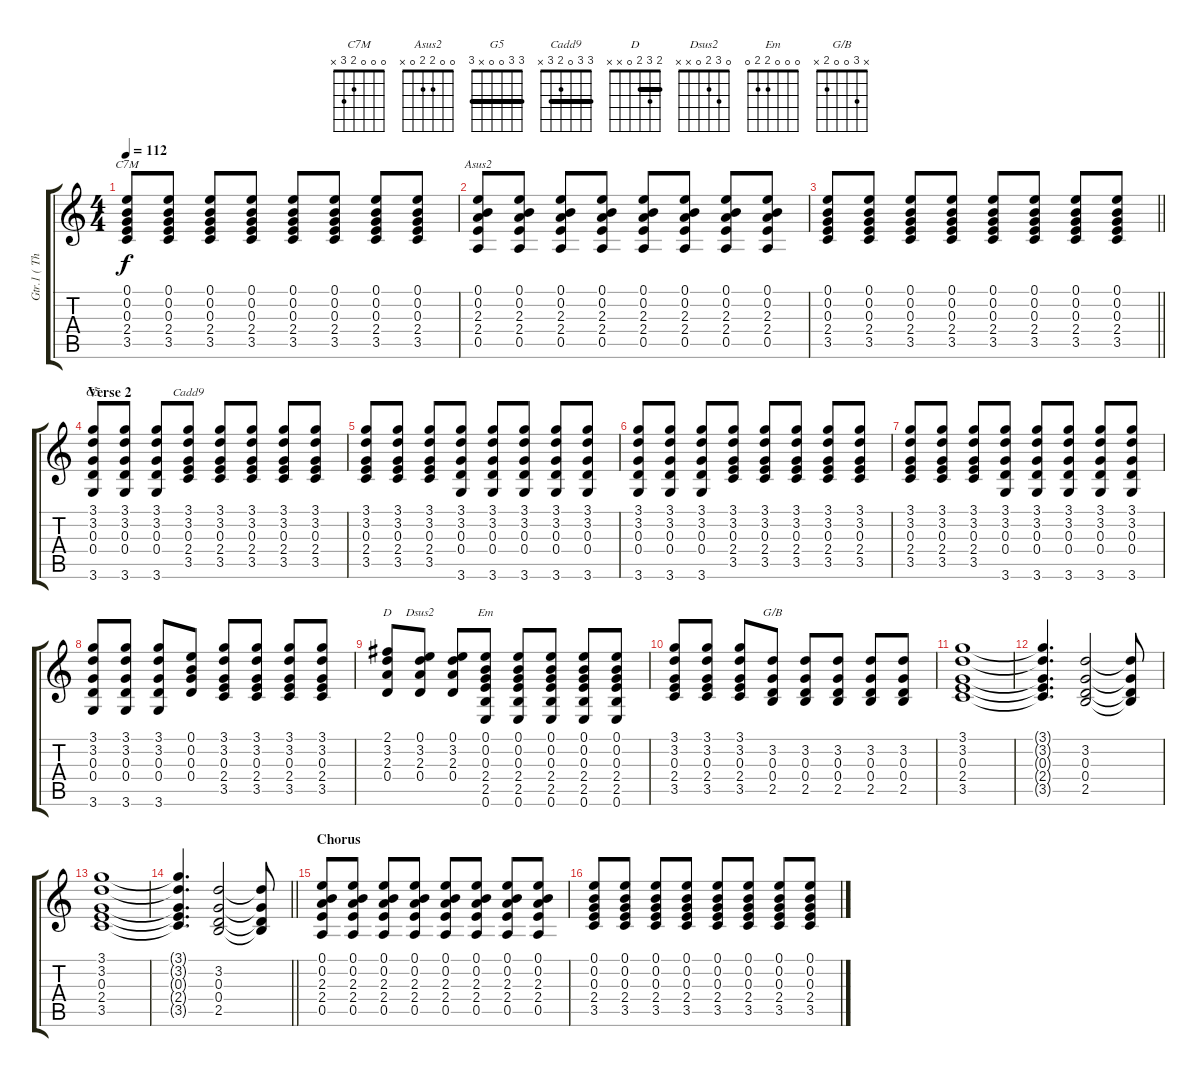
\track ("Gtr.1 ( Thom Yorke )" "Gtr.1 ( Th") {instrument overdrivenguitar}
\staff {score tabs}
\tuning (E4 B3 G3 D3 A2 E2) {hide}
\chord ("C7M" 0 0 0 2 3 x)
\chord ("Asus2" 0 0 2 2 0 x)
\chord ("G5" 3 3 0 0 x 3) {barre 3}
\chord ("Cadd9" 3 3 0 2 3 x) {barre 3}
\chord ("D" 2 3 2 0 x x) {barre 2}
\chord ("Dsus2" 0 3 2 0 x x)
\chord ("Em" 0 0 0 2 2 0)
\chord ("G/B" x 3 0 0 2 x)
\ts (4 4)
\tempo 112
\clef g2
\ks c
(0.1 0.2 0.3 2.4 3.5).8{ch "C7M" dy f} (0.1 0.2 0.3 2.4 3.5).8 (0.1 0.2 0.3 2.4 3.5).8 (0.1 0.2 0.3 2.4 3.5).8 (0.1 0.2 0.3 2.4 3.5).8 (0.1 0.2 0.3 2.4 3.5).8 (0.1 0.2 0.3 2.4 3.5).8 (0.1 0.2 0.3 2.4 3.5).8 |
(0.1 0.2 2.3 2.4 0.5).8{ch "Asus2"} (0.1 0.2 2.3 2.4 0.5).8 (0.1 0.2 2.3 2.4 0.5).8 (0.1 0.2 2.3 2.4 0.5).8 (0.1 0.2 2.3 2.4 0.5).8 (0.1 0.2 2.3 2.4 0.5).8 (0.1 0.2 2.3 2.4 0.5).8 (0.1 0.2 2.3 2.4 0.5).8 |
\barLineRight lightlight
(0.1 0.2 0.3 2.4 3.5).8 (0.1 0.2 0.3 2.4 3.5).8 (0.1 0.2 0.3 2.4 3.5).8 (0.1 0.2 0.3 2.4 3.5).8 (0.1 0.2 0.3 2.4 3.5).8 (0.1 0.2 0.3 2.4 3.5).8 (0.1 0.2 0.3 2.4 3.5).8 (0.1 0.2 0.3 2.4 3.5).8 |
\section ("" "Verse 2")
(3.1 3.2 0.3 0.4 3.6).8{ch "G5"} (3.1 3.2 0.3 0.4 3.6).8 (3.1 3.2 0.3 0.4 3.6).8 (3.1 3.2 0.3 2.4 3.5).8{ch "Cadd9"} (3.1 3.2 0.3 2.4 3.5).8 (3.1 3.2 0.3 2.4 3.5).8 (3.1 3.2 0.3 2.4 3.5).8 (3.1 3.2 0.3 2.4 3.5).8 |
(3.1 3.2 0.3 2.4 3.5).8 (3.1 3.2 0.3 2.4 3.5).8 (3.1 3.2 0.3 2.4 3.5).8 (3.1 3.2 0.3 0.4 3.6).8 (3.1 3.2 0.3 0.4 3.6).8 (3.1 3.2 0.3 0.4 3.6).8 (3.1 3.2 0.3 0.4 3.6).8 (3.1 3.2 0.3 0.4 3.6).8 |
(3.1 3.2 0.3 0.4 3.6).8 (3.1 3.2 0.3 0.4 3.6).8 (3.1 3.2 0.3 0.4 3.6).8 (3.1 3.2 0.3 2.4 3.5).8 (3.1 3.2 0.3 2.4 3.5).8 (3.1 3.2 0.3 2.4 3.5).8 (3.1 3.2 0.3 2.4 3.5).8 (3.1 3.2 0.3 2.4 3.5).8 |
(3.1 3.2 0.3 2.4 3.5).8 (3.1 3.2 0.3 2.4 3.5).8 (3.1 3.2 0.3 2.4 3.5).8 (3.1 3.2 0.3 0.4 3.6).8 (3.1 3.2 0.3 0.4 3.6).8 (3.1 3.2 0.3 0.4 3.6).8 (3.1 3.2 0.3 0.4 3.6).8 (3.1 3.2 0.3 0.4 3.6).8 |
(3.1 3.2 0.3 0.4 3.6).8 (3.1 3.2 0.3 0.4 3.6).8 (3.1 3.2 0.3 0.4 3.6).8 (0.1 0.2 0.3 0.4).8 (3.1 3.2 0.3 2.4 3.5).8 (3.1 3.2 0.3 2.4 3.5).8 (3.1 3.2 0.3 2.4 3.5).8 (3.1 3.2 0.3 2.4 3.5).8 |
(2.1 3.2 2.3 0.4).8{ch "D"} (0.1 3.2 2.3 0.4).8{ch "Dsus2"} (0.1 3.2 2.3 0.4).8 (0.1 0.2 0.3 2.4 2.5 0.6).8{ch "Em"} (0.1 0.2 0.3 2.4 2.5 0.6).8 (0.1 0.2 0.3 2.4 2.5 0.6).8 (0.1 0.2 0.3 2.4 2.5 0.6).8 (0.1 0.2 0.3 2.4 2.5 0.6).8 |
(3.1 3.2 0.3 2.4 3.5).8 (3.1 3.2 0.3 2.4 3.5).8 (3.1 3.2 0.3 2.4 3.5).8 (3.2 0.3 0.4 2.5).8{ch "G/B"} (3.2 0.3 0.4 2.5).8 (3.2 0.3 0.4 2.5).8 (3.2 0.3 0.4 2.5).8 (3.2 0.3 0.4 2.5).8 |
(3.1 3.2 0.3 2.4 3.5).1 |
(3.1{t} 3.2{t} 0.3{t} 2.4{t} 3.5{t}).4{d} (3.2 0.3 0.4 2.5).2 (3.2{t} 0.3{t} 0.4{t} 2.5{t}).8 |
(3.1 3.2 0.3 2.4 3.5).1 |
\barLineRight lightlight
(3.1{t} 3.2{t} 0.3{t} 2.4{t} 3.5{t}).4{d} (3.2 0.3 0.4 2.5).2 (3.2{t} 0.3{t} 0.4{t} 2.5{t}).8 |
\section ("" "Chorus")
(0.1 0.2 2.3 2.4 0.5).8 (0.1 0.2 2.3 2.4 0.5).8 (0.1 0.2 2.3 2.4 0.5).8 (0.1 0.2 2.3 2.4 0.5).8 (0.1 0.2 2.3 2.4 0.5).8 (0.1 0.2 2.3 2.4 0.5).8 (0.1 0.2 2.3 2.4 0.5).8 (0.1 0.2 2.3 2.4 0.5).8 |
(0.1 0.2 0.3 2.4 3.5).8 (0.1 0.2 0.3 2.4 3.5).8 (0.1 0.2 0.3 2.4 3.5).8 (0.1 0.2 0.3 2.4 3.5).8 (0.1 0.2 0.3 2.4 3.5).8 (0.1 0.2 0.3 2.4 3.5).8 (0.1 0.2 0.3 2.4 3.5).8 (0.1 0.2 0.3 2.4 3.5).8
